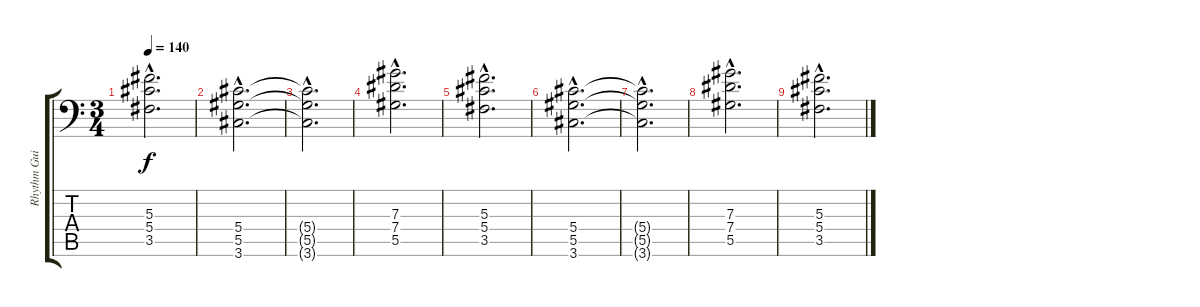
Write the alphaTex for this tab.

\track ("Rhythm Guitar I" "Rhythm Gui") {instrument distortionguitar}
\staff {score tabs}
\tuning (Bb3 F3 Db3 Ab2 Eb2 Bb1) {hide}
\ts (3 4)
\tempo 140
\clef f4
\ks c
(5.3{hac} 5.4{hac} 3.5{hac}).2{d dy f} |
(5.4{hac} 5.5{hac} 3.6{hac}).2{d} |
(5.4{hac t} 5.5{hac t} 3.6{hac t}).2{d} |
(7.3{hac} 7.4{hac} 5.5{hac}).2{d} |
(5.3{hac} 5.4{hac} 3.5{hac}).2{d} |
(5.4{hac} 5.5{hac} 3.6{hac}).2{d} |
(5.4{hac t} 5.5{hac t} 3.6{hac t}).2{d} |
(7.3{hac} 7.4{hac} 5.5{hac}).2{d} |
(5.3{hac} 5.4{hac} 3.5{hac}).2{d}
